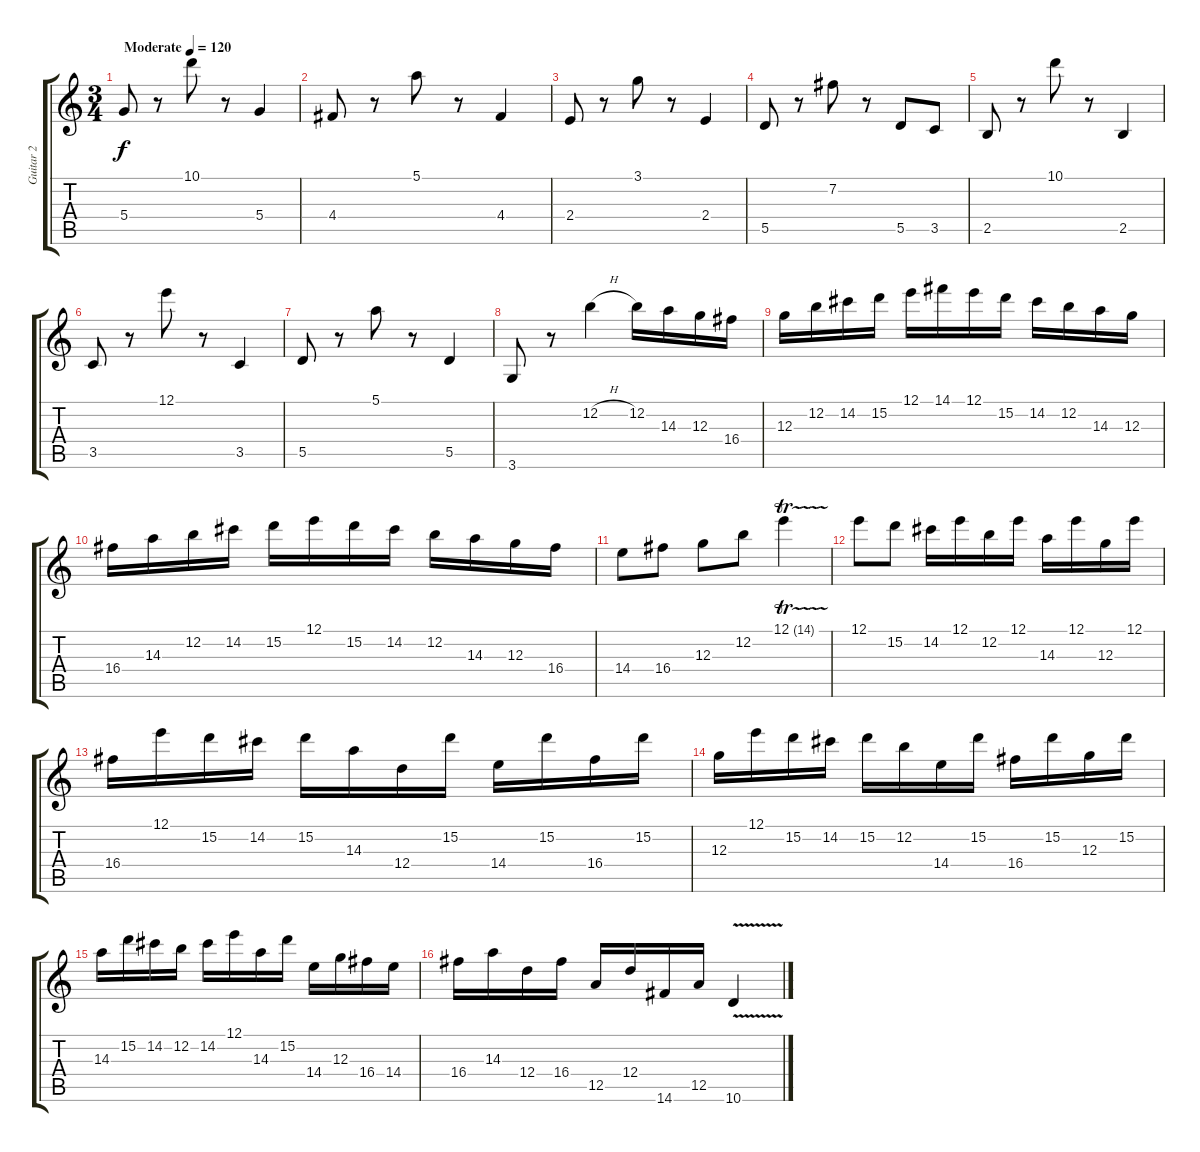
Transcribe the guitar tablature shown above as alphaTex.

\track ("Guitar 2" "Guitar 2") {instrument distortionguitar}
\staff {score tabs}
\tuning (E4 B3 G3 D3 A2 E2) {hide}
\ts (3 4)
\tempo (120 "Moderate")
\clef g2
\ks c
5.4.8{dy f instrument distortionguitar} r.8 10.1.8 r.8 5.4.4 |
4.4.8 r.8 5.1.8 r.8 4.4.4 |
2.4.8 r.8 3.1.8 r.8 2.4.4 |
5.5.8 r.8 7.2.8 r.8 5.5.8 3.5.8 |
2.5.8 r.8 10.1.8 r.8 2.5.4 |
3.5.8 r.8 12.1.8 r.8 3.5.4 |
5.5.8 r.8 5.1.8 r.8 5.5.4 |
3.6.8 r.8 12.2{h}.4 12.2.16 14.3.16 12.3.16 16.4.16 |
12.3.16 12.2.16 14.2.16 15.2.16 12.1.16 14.1.16 12.1.16 15.2.16 14.2.16 12.2.16 14.3.16 12.3.16 |
16.4.16 14.3.16 12.2.16 14.2.16 15.2.16 12.1.16 15.2.16 14.2.16 12.2.16 14.3.16 12.3.16 16.4.16 |
14.4.8 16.4.8 12.3.8 12.2.8 12.1{tr (14 64)}.4 |
12.1.8 15.2.8 14.2.16 12.1.16 12.2.16 12.1.16 14.3.16 12.1.16 12.3.16 12.1.16 |
16.4.16 12.1.16 15.2.16 14.2.16 15.2.16 14.3.16 12.4.16 15.2.16 14.4.16 15.2.16 16.4.16 15.2.16 |
12.3.16 12.1.16 15.2.16 14.2.16 15.2.16 12.2.16 14.4.16 15.2.16 16.4.16 15.2.16 12.3.16 15.2.16 |
14.3.16 15.2.16 14.2.16 12.2.16 14.2.16 12.1.16 14.3.16 15.2.16 14.4.16 12.3.16 16.4.16 14.4.16 |
16.4.16 14.3.16 12.4.16 16.4.16 12.5.16 12.4.16 14.6.16 12.5.16 10.6{v}.4
